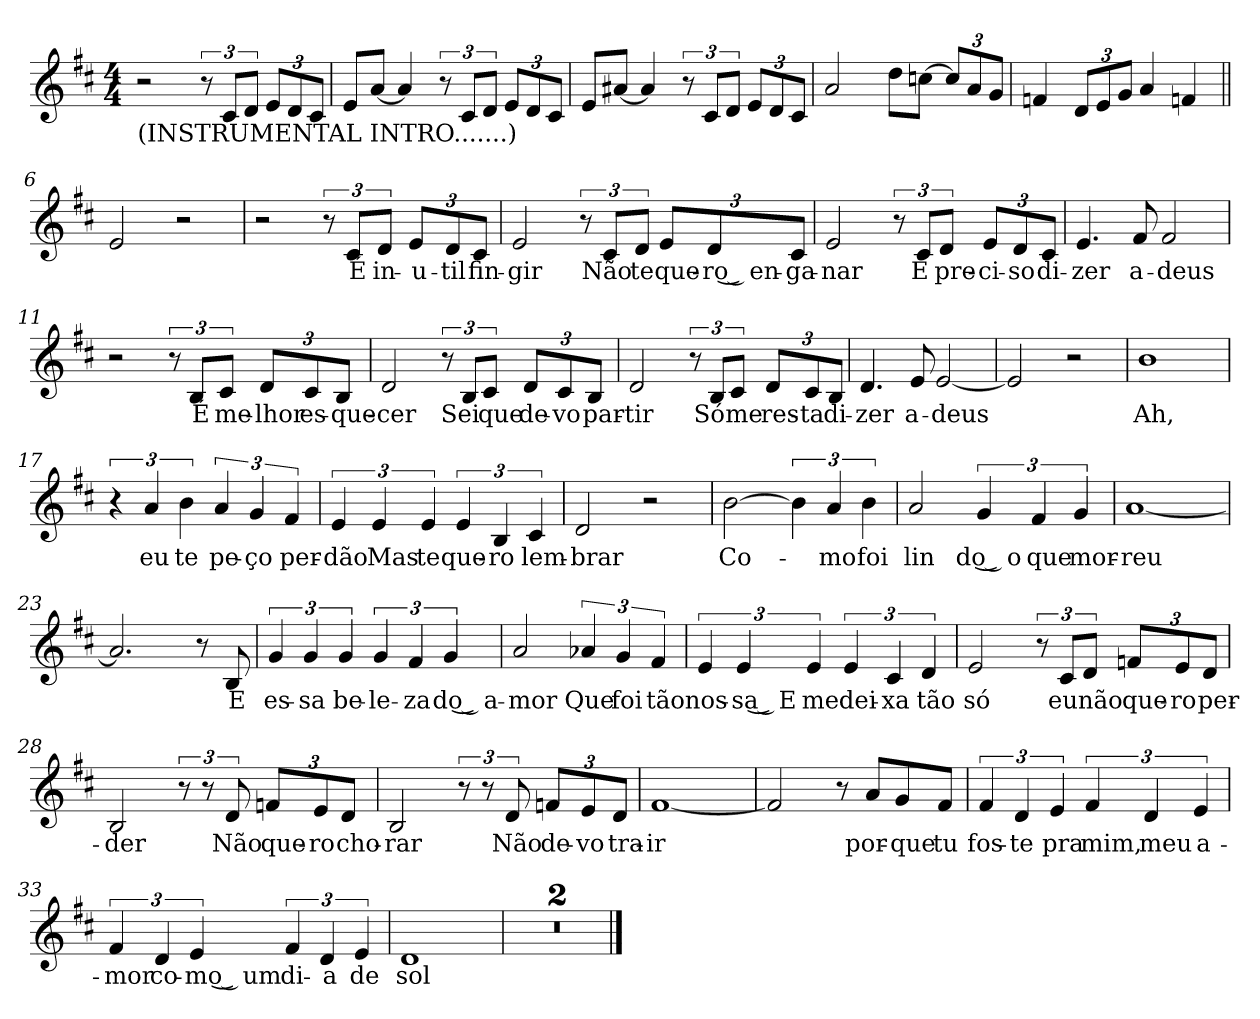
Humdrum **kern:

**kern	**text
*part1	*part1
*staff1	*staff1
*clefG2	*
*k[f#c#]	*
*D:	*
*M4/4	*
!!LO:REH:place=s1:a:enc=none:t=
=1	=1
!LO:TX:b:t=(INSTRUMENTAL  INTRO.......)	!
2r	.
12r	.
12c#/L	.
12d/J	.
*Xbrackettup	*
12e/L	.
12d/	.
12c#/J	.
=2	=2
8e/L	.
[8a/J	.
4a/]	.
*brackettup	*
12r	.
12c#/L	.
12d/J	.
*Xbrackettup	*
12e/L	.
12d/	.
12c#/J	.
=3	=3
8e/L	.
[8a#X/J	.
4a#/]	.
*brackettup	*
12r	.
12c#/L	.
12d/J	.
*Xbrackettup	*
12e/L	.
12d/	.
12c#/J	.
=4	=4
2a/	.
8dd\L	.
[8ccn\J	.
12cc/L]	.
12a/	.
12g/J	.
!!LO:LB:g=z
=5	=5
4fn/	.
12d/L	.
12e/	.
12g/J	.
4a/	.
4fn/	.
=6||	=6||
2e/	.
2r	.
=7	=7
2r	.
*brackettup	*
12r	.
12c#/L	É
12d/J	in-
*Xbrackettup	*
12e/L	-u-
12d/	-til
12c#/J	fin-
=8	=8
2e/	-gir
*brackettup	*
12r	.
12c#/L	Não
12d/J	te
*Xbrackettup	*
12e/L	que-
12d/	-ro͜ en-
12c#/J	-ga-
!!LO:LB:g=z
=9	=9
2e/	-nar
*brackettup	*
12r	.
12c#/L	É
12d/J	pre-
*Xbrackettup	*
12e/L	-ci-
12d/	-so
12c#/J	di-
=10	=10
4.e/	-zer
8f#/	a-
2f#/	-deus
=11	=11
2r	.
*brackettup	*
12r	.
12B/L	É
12c#/J	me-
*Xbrackettup	*
12d/L	-lhor
12c#/	es-
12B/J	-que-
!!LO:LB:g=z
=12	=12
2d/	-cer
*brackettup	*
12r	.
12B/L	Sei
12c#/J	que
*Xbrackettup	*
12d/L	de-
12c#/	-vo
12B/J	par-
=13	=13
2d/	-tir
*brackettup	*
12r	.
12B/L	Só
12c#/J	me
*Xbrackettup	*
12d/L	res-
12c#/	-ta
12B/J	di-
=14	=14
4.d/	-zer
8e/	a-
[2e/	-deus
=15	=15
2e/]	.
2r	.
!!LO:LB:g=z
=16	=16
1b	Ah,
=17	=17
*brackettup	*
6r	.
6a/	eu
6b\	te
6a/	pe-
6g/	-ço
6f#/	per-
=18	=18
6e/	-dão
6e/	Mas
6e/	te
6e/	que-
6B/	-ro
6c#/	lem-
=19	=19
2d/	-brar
2r	.
!!LO:LB:g=z
=20	=20
[2b\	Co-
6b\]	.
6a/	mo
6b\	foi
=21	=21
2a/	lin
6g/	do͜ o
6f#/	que
6g/	mor-
=22	=22
[1a	-reu
=23	=23
2.a/]	.
8r	.
8B/	E
=24	=24
6g/	es-
6g/	-sa
6g/	be-
6g/	-le-
6f#/	-za
6g/	do͜ a-
!!LO:LB:g=z
=25	=25
2a/	-mor
6a-X/	Que
6g/	foi
6f#/	tão
=26	=26
6e/	nos-
6e/	-sa͜ E
6e/	me
6e/	dei-
6c#/	-xa
6d/	tão
!!LO:PB:g=z
=27	=27
2e/	só
12r	.
12c#/L	eu
12d/J	não
*Xbrackettup	*
12fn/L	que-
12e/	-ro
12d/J	per-
=28	=28
2B/	-der
*brackettup	*
12r	.
12r	.
12d/	Não
*Xbrackettup	*
12fn/L	que-
12e/	-ro
12d/J	cho-
!!LO:LB:g=z
=29	=29
2B/	-rar
*brackettup	*
12r	.
12r	.
12d/	Não
*Xbrackettup	*
12fn/L	de-
12e/	-vo
12d/J	tra-
=30	=30
[1f#	-ir
=31	=31
2f#/]	.
8r	.
8a/L	por-
8g/	-que
8f#/J	tu
=32	=32
*brackettup	*
6f#/	fos-
6d/	-te
6e/	pra
6f#/	mim,
6d/	meu
6e/	a-
!!LO:LB:g=z
=33	=33
6f#/	-mor
6d/	co-
6e/	-mo͜ um
6f#/	di-
6d/	-a
6e/	de
=34	=34
1d	sol
=35	=35
1r	.
==36	==36
1r	.
=	=
*-	*-
